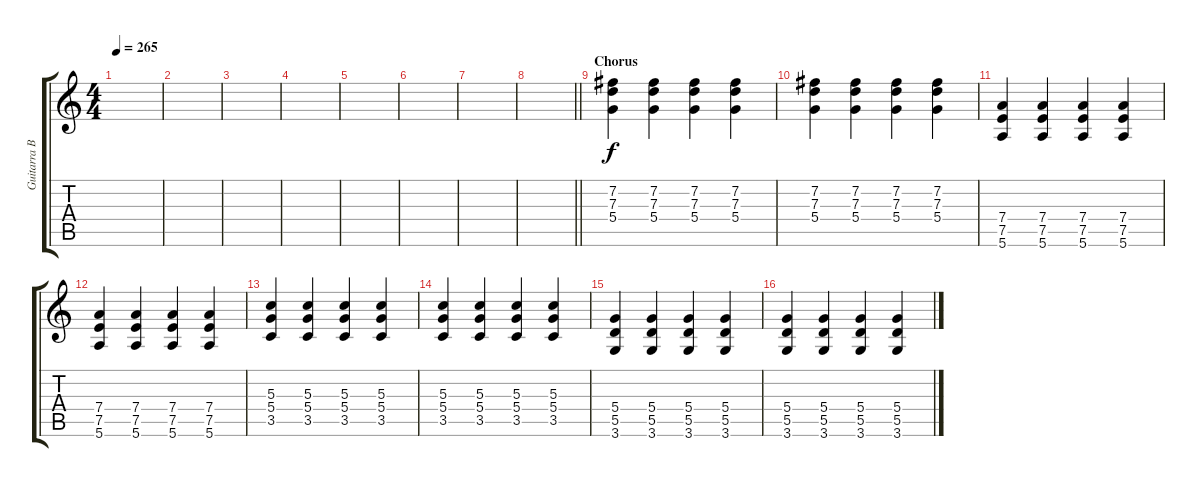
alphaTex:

\track ("Guitarra Bulliciosa" "Guitarra B") {instrument distortionguitar}
\staff {score tabs}
\tuning (E4 B3 G3 D3 A2 E2) {hide}
\ts (4 4)
\tempo 265
\clef g2
\ks c
|
|
|
|
|
|
|
\barLineRight lightlight
|
\section ("" "Chorus")
(7.2 7.3 5.4).4 (7.2 7.3 5.4).4 (7.2 7.3 5.4).4 (7.2 7.3 5.4).4 |
(7.2 7.3 5.4).4 (7.2 7.3 5.4).4 (7.2 7.3 5.4).4 (7.2 7.3 5.4).4 |
(7.4 7.5 5.6).4 (7.4 7.5 5.6).4 (7.4 7.5 5.6).4 (7.4 7.5 5.6).4 |
(7.4 7.5 5.6).4 (7.4 7.5 5.6).4 (7.4 7.5 5.6).4 (7.4 7.5 5.6).4 |
(5.3 5.4 3.5).4 (5.3 5.4 3.5).4 (5.3 5.4 3.5).4 (5.3 5.4 3.5).4 |
(5.3 5.4 3.5).4 (5.3 5.4 3.5).4 (5.3 5.4 3.5).4 (5.3 5.4 3.5).4 |
(5.4 5.5 3.6).4 (5.4 5.5 3.6).4 (5.4 5.5 3.6).4 (5.4 5.5 3.6).4 |
(5.4 5.5 3.6).4 (5.4 5.5 3.6).4 (5.4 5.5 3.6).4 (5.4 5.5 3.6).4
